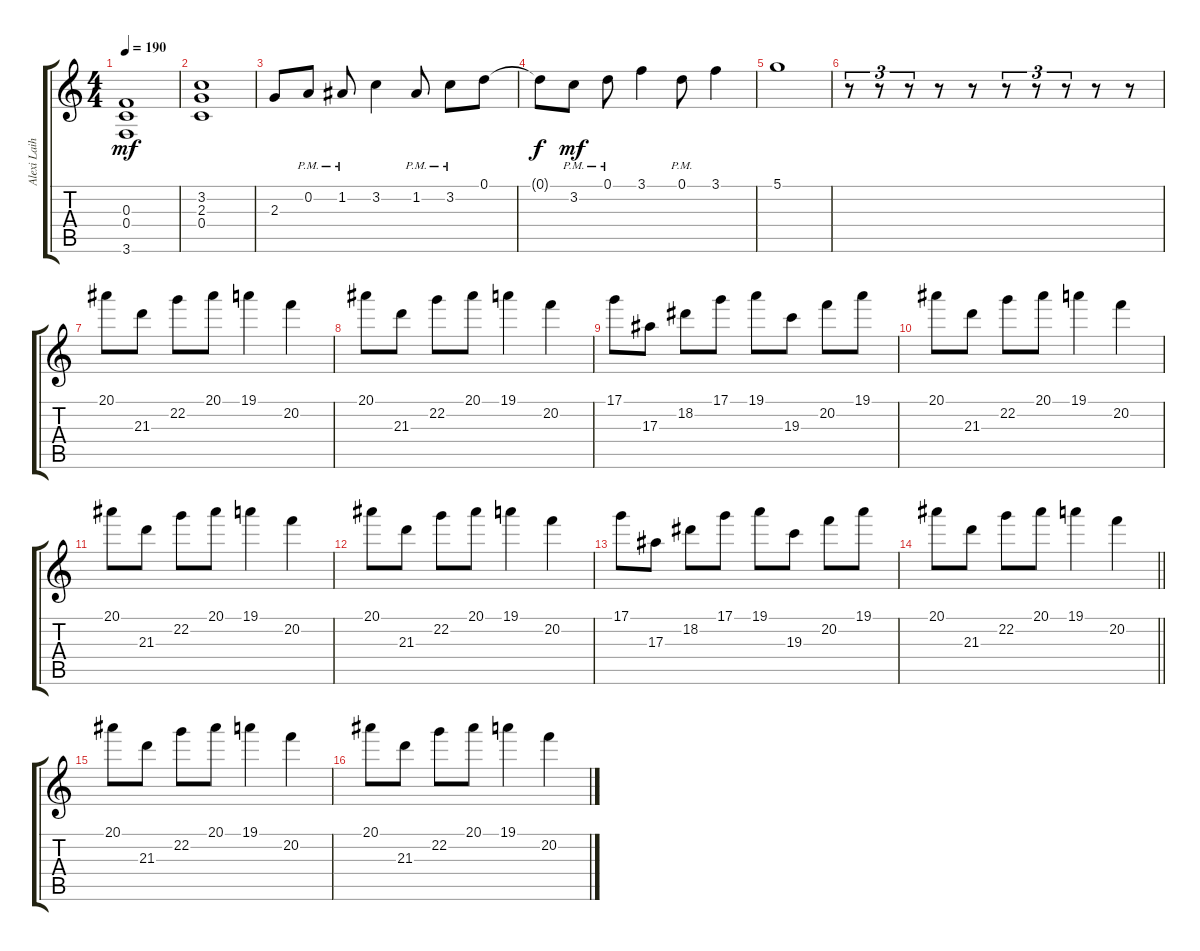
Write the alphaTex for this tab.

\track ("Alexi Laiho" "Alexi Laih") {instrument overdrivenguitar}
\staff {score tabs}
\tuning (D4 A3 F3 C3 G2 D2) {hide}
\ts (4 4)
\tempo 190
\clef g2
\ks c
(0.3 0.4 3.6).1{dy mf} |
(3.2 2.3 0.4).1 |
2.3.8 0.2{pm}.8 1.2{pm}.8 3.2.4 1.2{pm}.8 3.2{pm}.8 0.1.8 |
0.1{t}.8{dy f} 3.2{pm}.8{dy mf} 0.1{pm}.8 3.1.4 0.1{pm}.8 3.1.4 |
5.1.1 |
r.8{tu (3 2)} r.8{tu (3 2)} r.8{tu (3 2)} r.8 r.8 r.8{tu (3 2)} r.8{tu (3 2)} r.8{tu (3 2)} r.8 r.8 |
20.1.8 21.3.8 22.2.8 20.1.8 19.1.4 20.2.4 |
20.1.8 21.3.8 22.2.8 20.1.8 19.1.4 20.2.4 |
17.1.8 17.3.8 18.2.8 17.1.8 19.1.8 19.3.8 20.2.8 19.1.8 |
20.1.8 21.3.8 22.2.8 20.1.8 19.1.4 20.2.4 |
20.1.8 21.3.8 22.2.8 20.1.8 19.1.4 20.2.4 |
20.1.8 21.3.8 22.2.8 20.1.8 19.1.4 20.2.4 |
17.1.8 17.3.8 18.2.8 17.1.8 19.1.8 19.3.8 20.2.8 19.1.8 |
\barLineRight lightlight
20.1.8 21.3.8 22.2.8 20.1.8 19.1.4 20.2.4 |
20.1.8 21.3.8 22.2.8 20.1.8 19.1.4 20.2.4 |
20.1.8 21.3.8 22.2.8 20.1.8 19.1.4 20.2.4
